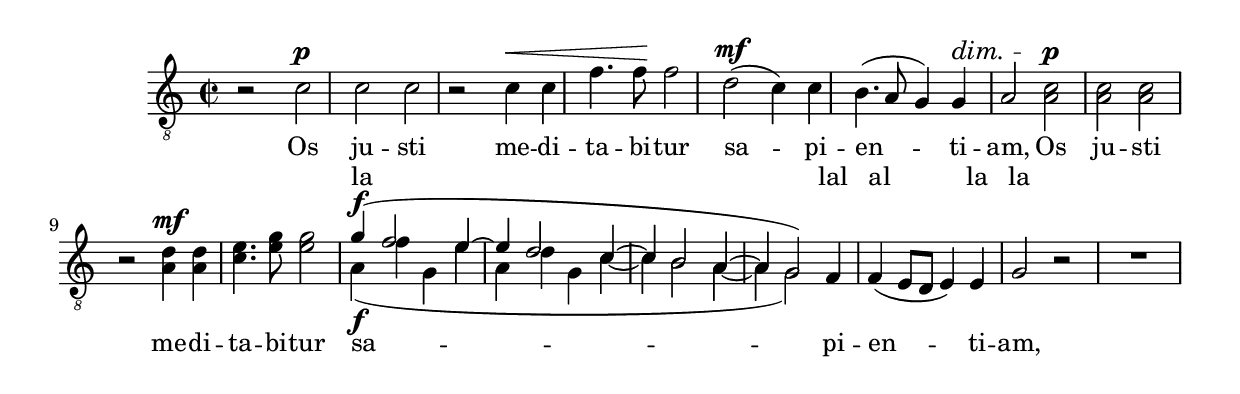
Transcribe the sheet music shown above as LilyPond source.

\version "2.17.10"

tenI = \relative f {
  \dynamicUp
  \tupletUp
  \clef "treble_8"
  \key c \major
  \time 2/2
  
  r2 c'\p
  c c
  r c4\< c
  f4. f8\! f2
  d2\mf ( c4) c
  b4.( a8 g4) g4\dim
  a2  c2\p
  c c
  r d4\mf d
  e4. g8 g2
  \voiceOne g4\f(f2 e4~
  e d2 c4~
  c b2 a4~
  a4 g2) \oneVoice f4
  f4\dim ( e8 d e4) e
  g2 r
  R1
}

%{

  \override Dots #'stencil = ##f
  \override NoteHead #'stencil = ##f
  \override NoteHead #'no-ledgers = ##t
  \override Stem #'stencil = ##f
  \override Flag #'stencil = ##f
  \override Beam #'stencil = ##f
  \override Accidental #'stencil = ##f
  \override Rest #'stencil = ##f
  \override TabNoteHead #'stencil = ##f
%}

bum = {
  \hideNotes
  \override Hairpin #'stencil = ##f
  \override DynamicText #'stencil = ##f
  \override DynamicTextSpanner #'stencil = ##f
  \override Slur #'stencil = ##f
}


tenII = \relative f {
  \dynamicUp
  \tupletUp
  \clef "treble_8"
  \key c \major
  \time 2/2
  
  \new Voice {
    \bum
    r2 c'\p
    c c
    r c4\< c
    f4. f8\! f2
    d2\mf ( c4) c
    b4.( a8 g4) g4\dim
    a2
  } \undo \bum  a2\p
  a a
  r a4\mf a
  c4. e8 e2
  <<
    \new Voice = ten {
      \voiceTwo
      a,4\f(f' g, e'
      a, d g, c~
      c b2 a4~
      a4 g2)
      \bum
      f4
      f4\dim ( e8 d e4) e
      g2 r
    }
    \new Lyrics \with { alignAboveContext = #"ook" }
    \lyricsto ten \lyricmode { la lal al la la l }
  >>
}



\new Staff = "ook" {
  <<
    \tenI
    \tenII
  >>
}
\addlyrics {
  Os ju -- sti me -- di -- ta -- bi -- tur
  sa -- pi -- en -- ti -- am,
  Os ju -- sti me -- di -- ta -- bi -- tur
  sa -- pi -- en -- ti -- am,
}